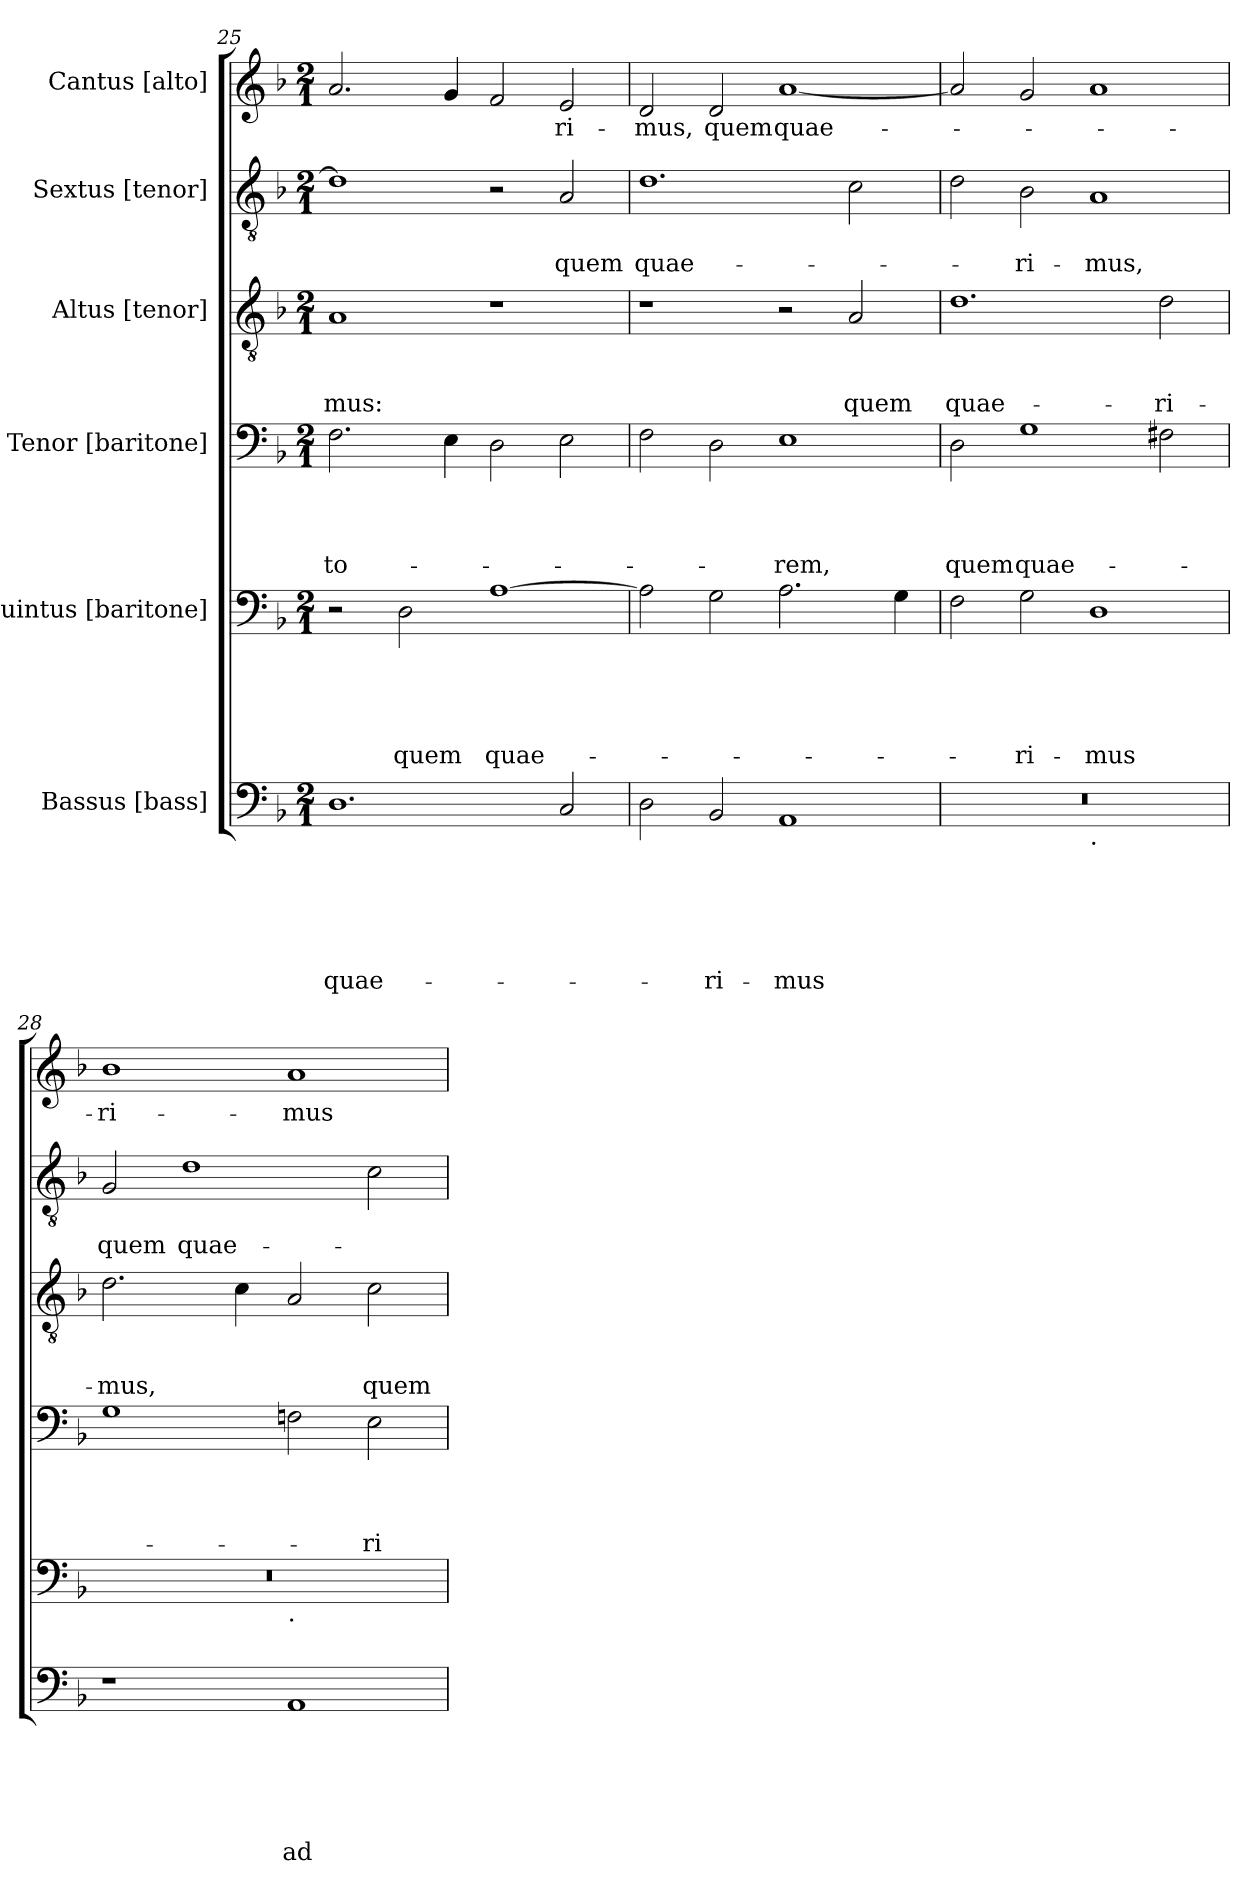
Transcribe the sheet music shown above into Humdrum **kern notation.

**kern	**text	**text	**text	**text	**text	**text	**kern	**text	**text	**text	**text	**text	**kern	**text	**text	**text	**text	**kern	**text	**text	**text	**kern	**text	**text	**kern	**text
*part6	*part6	*part6	*part6	*part6	*part6	*part6	*part5	*part5	*part5	*part5	*part5	*part5	*part4	*part4	*part4	*part4	*part4	*part3	*part3	*part3	*part3	*part2	*part2	*part2	*part1	*part1
*staff6	*staff6	*staff6	*staff6	*staff6	*staff6	*staff6	*staff5	*staff5	*staff5	*staff5	*staff5	*staff5	*staff4	*staff4	*staff4	*staff4	*staff4	*staff3	*staff3	*staff3	*staff3	*staff2	*staff2	*staff2	*staff1	*staff1
*I"Bassus [bass]	*	*	*	*	*	*	*I"Quintus [baritone]	*	*	*	*	*	*I"Tenor [baritone]	*	*	*	*	*I"Altus [tenor]	*	*	*	*I"Sextus [tenor]	*	*	*I"Cantus [alto]	*
*clefF4	*	*	*	*	*	*	*clefF4	*	*	*	*	*	*clefF4	*	*	*	*	*clefGv2	*	*	*	*clefGv2	*	*	*clefG2	*
*k[b-]	*	*	*	*	*	*	*k[b-]	*	*	*	*	*	*k[b-]	*	*	*	*	*k[b-]	*	*	*	*k[b-]	*	*	*k[b-]	*
*F:	*	*	*	*	*	*	*F:	*	*	*	*	*	*F:	*	*	*	*	*F:	*	*	*	*F:	*	*	*F:	*
*M2/1	*	*	*	*	*	*	*M2/1	*	*	*	*	*	*M2/1	*	*	*	*	*M2/1	*	*	*	*M2/1	*	*	*M2/1	*
=25	=25	=25	=25	=25	=25	=25	=25	=25	=25	=25	=25	=25	=25	=25	=25	=25	=25	=25	=25	=25	=25	=25	=25	=25	=25	=25
!	!	!	!	!	!	!LO:LY:b	!	!	!	!	!	!	!	!	!	!	!LO:LY:b	!	!	!	!LO:LY:b	!	!	!	!	!
1.D	.	.	.	.	.	quae-	2r	.	.	.	.	.	2.F\	.	.	.	-to-	1A	.	.	-mus:	1d]	.	.	2.a/	.
!	!	!	!	!	!	!	!	!	!	!	!	!LO:LY:b	!	!	!	!	!	!	!	!	!	!	!	!	!	!
.	.	.	.	.	.	.	2D\	.	.	.	.	quem	.	.	.	.	.	.	.	.	.	.	.	.	.	.
.	.	.	.	.	.	.	.	.	.	.	.	.	4E\	.	.	.	.	.	.	.	.	.	.	.	4g/	.
!	!	!	!	!	!	!	!	!	!	!	!	!LO:LY:b	!	!	!	!	!	!	!	!	!	!	!	!	!	!
.	.	.	.	.	.	.	[>1A	.	.	.	.	quae-	2D\	.	.	.	.	1r	.	.	.	2r	.	.	2f/	.
!	!	!	!	!	!	!	!	!	!	!	!	!	!	!	!	!	!	!	!	!	!	!	!	!LO:LY:b	!	!LO:LY:b
2C/	.	.	.	.	.	.	.	.	.	.	.	.	2E\	.	.	.	.	.	.	.	.	2A/	.	quem	2e/	-ri-
!!LO:PB:g=z
=26	=26	=26	=26	=26	=26	=26	=26	=26	=26	=26	=26	=26	=26	=26	=26	=26	=26	=26	=26	=26	=26	=26	=26	=26	=26	=26
!	!	!	!	!	!	!	!	!	!	!	!	!	!	!	!	!	!	!	!	!	!	!	!	!LO:LY:b	!	!LO:LY:b
2D\	.	.	.	.	.	.	2A\]	.	.	.	.	.	2F\	.	.	.	.	1r	.	.	.	1.d	.	quae-	2d/	-mus,
!	!	!	!	!	!	!LO:LY:b	!	!	!	!	!	!	!	!	!	!	!	!	!	!	!	!	!	!	!	!LO:LY:b
2BB-/	.	.	.	.	.	-ri-	2G\	.	.	.	.	.	2D\	.	.	.	.	.	.	.	.	.	.	.	2d/	quem
!	!	!	!	!	!	!LO:LY:b	!	!	!	!	!	!	!	!	!	!	!LO:LY:b	!	!	!	!	!	!	!	!	!LO:LY:b
1AA	.	.	.	.	.	-mus	2.A\	.	.	.	.	.	1E	.	.	.	-rem,	2r	.	.	.	.	.	.	[<1a	quae-
!	!	!	!	!	!	!	!	!	!	!	!	!	!	!	!	!	!	!	!	!	!LO:LY:b	!	!	!	!	!
.	.	.	.	.	.	.	.	.	.	.	.	.	.	.	.	.	.	2A/	.	.	quem	2c\	.	.	.	.
.	.	.	.	.	.	.	4G\	.	.	.	.	.	.	.	.	.	.	.	.	.	.	.	.	.	.	.
=27	=27	=27	=27	=27	=27	=27	=27	=27	=27	=27	=27	=27	=27	=27	=27	=27	=27	=27	=27	=27	=27	=27	=27	=27	=27	=27
!	!	!	!	!	!	!	!	!	!	!	!	!	!	!	!	!	!LO:LY:b	!	!	!	!LO:LY:b	!	!	!	!	!
*^	*	*	*	*	*	*	*	*	*	*	*	*	*	*	*	*	*	*	*	*	*	*	*	*	*	*
0r	1ryy	.	.	.	.	.	.	2F\	.	.	.	.	.	2D\	.	.	.	quem	1.d	.	.	quae-	2d\	.	.	2a/]	.
!	!	!	!	!	!	!	!	!	!	!	!	!	!LO:LY:b	!	!	!	!	!LO:LY:b	!	!	!	!	!	!	!LO:LY:b	!	!
.	.	.	.	.	.	.	.	2G\	.	.	.	.	-ri-	1G	.	.	.	quae-	.	.	.	.	2B-\	.	-ri-	2g/	.
!	!LO:TX:b:t=.	!	!	!	!	!	!	!	!	!	!	!	!	!	!	!	!	!	!	!	!	!	!	!	!	!	!
!	!	!	!	!	!	!	!	!	!	!	!	!	!LO:LY:b	!	!	!	!	!	!	!	!	!	!	!	!LO:LY:b	!	!
.	1ryy	.	.	.	.	.	.	1D	.	.	.	.	-mus	.	.	.	.	.	.	.	.	.	1A	.	-mus,	1a	.
!	!	!	!	!	!	!	!	!	!	!	!	!	!	!	!	!	!	!	!	!	!	!LO:LY:b	!	!	!	!	!
.	.	.	.	.	.	.	.	.	.	.	.	.	.	2F#X\	.	.	.	.	2d\	.	.	-ri-	.	.	.	.	.
=28	=28	=28	=28	=28	=28	=28	=28	=28	=28	=28	=28	=28	=28	=28	=28	=28	=28	=28	=28	=28	=28	=28	=28	=28	=28	=28	=28
!	!	!	!	!	!	!	!	!	!	!	!	!	!	!	!	!	!	!	!	!	!	!LO:LY:b	!	!	!LO:LY:b	!	!LO:LY:b
*v	*v	*	*	*	*	*	*	*^	*	*	*	*	*	*	*	*	*	*	*	*	*	*	*	*	*	*	*
1r	.	.	.	.	.	.	0r	1ryy	.	.	.	.	.	1G	.	.	.	.	2.d\	.	.	-mus,	2G/	.	quem	1b-	-ri-
!	!	!	!	!	!	!	!	!	!	!	!	!	!	!	!	!	!	!	!	!	!	!	!	!	!LO:LY:b	!	!
.	.	.	.	.	.	.	.	.	.	.	.	.	.	.	.	.	.	.	.	.	.	.	1d	.	quae-	.	.
.	.	.	.	.	.	.	.	.	.	.	.	.	.	.	.	.	.	.	4c\	.	.	.	.	.	.	.	.
!	!	!	!	!	!	!	!	!LO:TX:b:t=.	!	!	!	!	!	!	!	!	!	!	!	!	!	!	!	!	!	!	!
!	!	!	!	!	!	!LO:LY:b	!	!	!	!	!	!	!	!	!	!	!	!	!	!	!	!	!	!	!	!	!LO:LY:b
1AA	.	.	.	.	.	ad-	.	1ryy	.	.	.	.	.	2Fn\	.	.	.	.	2A/	.	.	.	.	.	.	1a	-mus
!	!	!	!	!	!	!	!	!	!	!	!	!	!	!	!	!	!	!LO:LY:b	!	!	!	!LO:LY:b	!	!	!	!	!
.	.	.	.	.	.	.	.	.	.	.	.	.	.	2E\	.	.	.	-ri-	2c\	.	.	quem	2c\	.	.	.	.
*	*	*	*	*	*	*	*v	*v	*	*	*	*	*	*	*	*	*	*	*	*	*	*	*	*	*	*	*
=	=	=	=	=	=	=	=	=	=	=	=	=	=	=	=	=	=	=	=	=	=	=	=	=	=	=
*-	*-	*-	*-	*-	*-	*-	*-	*-	*-	*-	*-	*-	*-	*-	*-	*-	*-	*-	*-	*-	*-	*-	*-	*-	*-	*-
